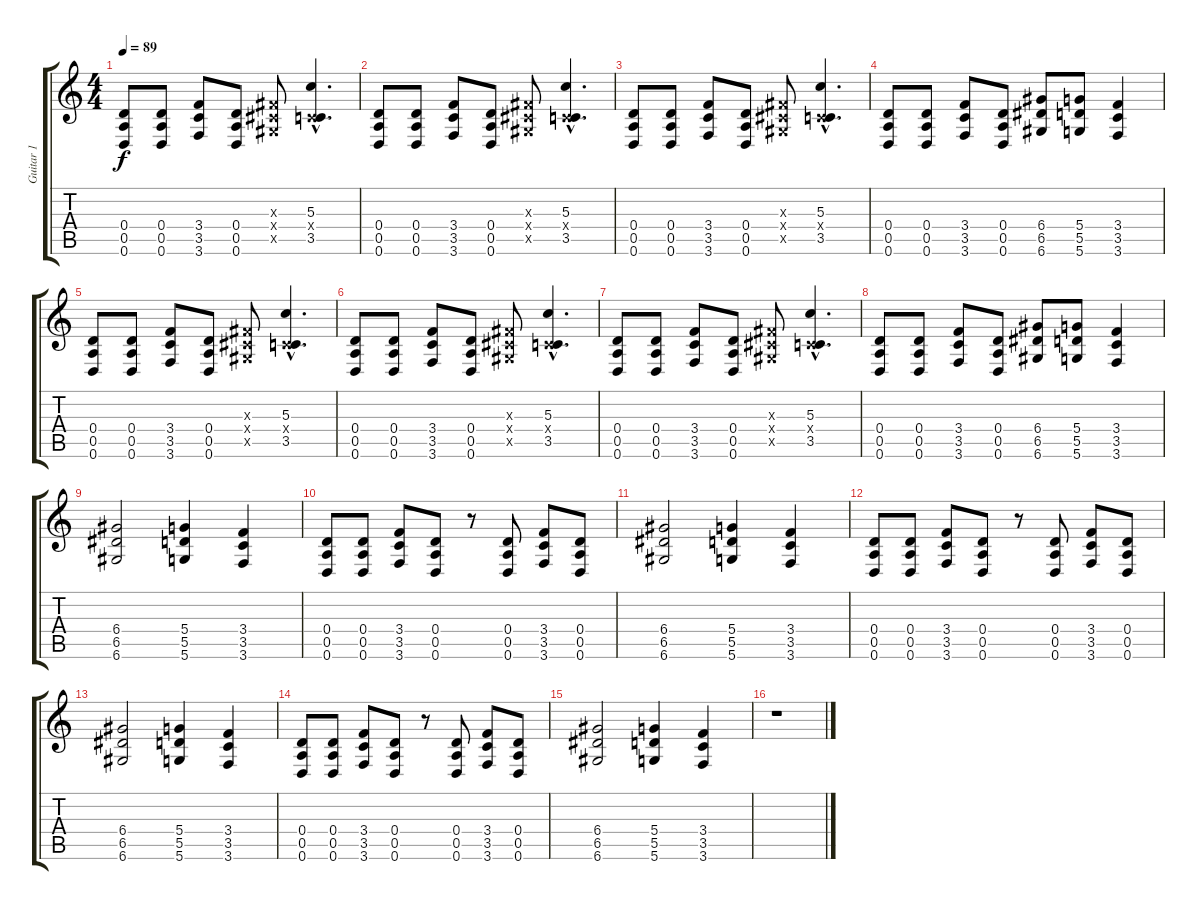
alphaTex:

\track ("Guitar 1" "Guitar 1") {instrument distortionguitar}
\staff {score tabs}
\tuning (E4 B3 G3 D3 A2 D2) {hide}
\ts (4 4)
\tempo 89
\clef g2
\ks c
(0.4 0.5 0.6).8{dy f} (0.4 0.5 0.6).8 (3.4 3.5 3.6).8 (0.4 0.5 0.6).8 (-1.3{x} -1.4{x} -1.5{x}).8 (5.3{hac} -1.4{hac x} 3.5{hac}).4{d} |
(0.4 0.5 0.6).8 (0.4 0.5 0.6).8 (3.4 3.5 3.6).8 (0.4 0.5 0.6).8 (-1.3{x} -1.4{x} -1.5{x}).8 (5.3{hac} -1.4{hac x} 3.5{hac}).4{d} |
(0.4 0.5 0.6).8 (0.4 0.5 0.6).8 (3.4 3.5 3.6).8 (0.4 0.5 0.6).8 (-1.3{x} -1.4{x} -1.5{x}).8 (5.3{hac} -1.4{hac x} 3.5{hac}).4{d} |
(0.4 0.5 0.6).8 (0.4 0.5 0.6).8 (3.4 3.5 3.6).8 (0.4 0.5 0.6).8 (6.4 6.5 6.6).8 (5.4 5.5 5.6).8 (3.4 3.5 3.6).4 |
(0.4 0.5 0.6).8 (0.4 0.5 0.6).8 (3.4 3.5 3.6).8 (0.4 0.5 0.6).8 (-1.3{x} -1.4{x} -1.5{x}).8 (5.3{hac} -1.4{hac x} 3.5{hac}).4{d} |
(0.4 0.5 0.6).8 (0.4 0.5 0.6).8 (3.4 3.5 3.6).8 (0.4 0.5 0.6).8 (-1.3{x} -1.4{x} -1.5{x}).8 (5.3{hac} -1.4{hac x} 3.5{hac}).4{d} |
(0.4 0.5 0.6).8 (0.4 0.5 0.6).8 (3.4 3.5 3.6).8 (0.4 0.5 0.6).8 (-1.3{x} -1.4{x} -1.5{x}).8 (5.3{hac} -1.4{hac x} 3.5{hac}).4{d} |
(0.4 0.5 0.6).8 (0.4 0.5 0.6).8 (3.4 3.5 3.6).8 (0.4 0.5 0.6).8 (6.4 6.5 6.6).8 (5.4 5.5 5.6).8 (3.4 3.5 3.6).4 |
(6.4 6.5 6.6).2 (5.4 5.5 5.6).4 (3.4 3.5 3.6).4 |
(0.4 0.5 0.6).8 (0.4 0.5 0.6).8 (3.4 3.5 3.6).8 (0.4 0.5 0.6).8 r.8 (0.4 0.5 0.6).8 (3.4 3.5 3.6).8 (0.4 0.5 0.6).8 |
(6.4 6.5 6.6).2 (5.4 5.5 5.6).4 (3.4 3.5 3.6).4 |
(0.4 0.5 0.6).8 (0.4 0.5 0.6).8 (3.4 3.5 3.6).8 (0.4 0.5 0.6).8 r.8 (0.4 0.5 0.6).8 (3.4 3.5 3.6).8 (0.4 0.5 0.6).8 |
(6.4 6.5 6.6).2 (5.4 5.5 5.6).4 (3.4 3.5 3.6).4 |
(0.4 0.5 0.6).8 (0.4 0.5 0.6).8 (3.4 3.5 3.6).8 (0.4 0.5 0.6).8 r.8 (0.4 0.5 0.6).8 (3.4 3.5 3.6).8 (0.4 0.5 0.6).8 |
(6.4 6.5 6.6).2 (5.4 5.5 5.6).4 (3.4 3.5 3.6).4 |
r.1
